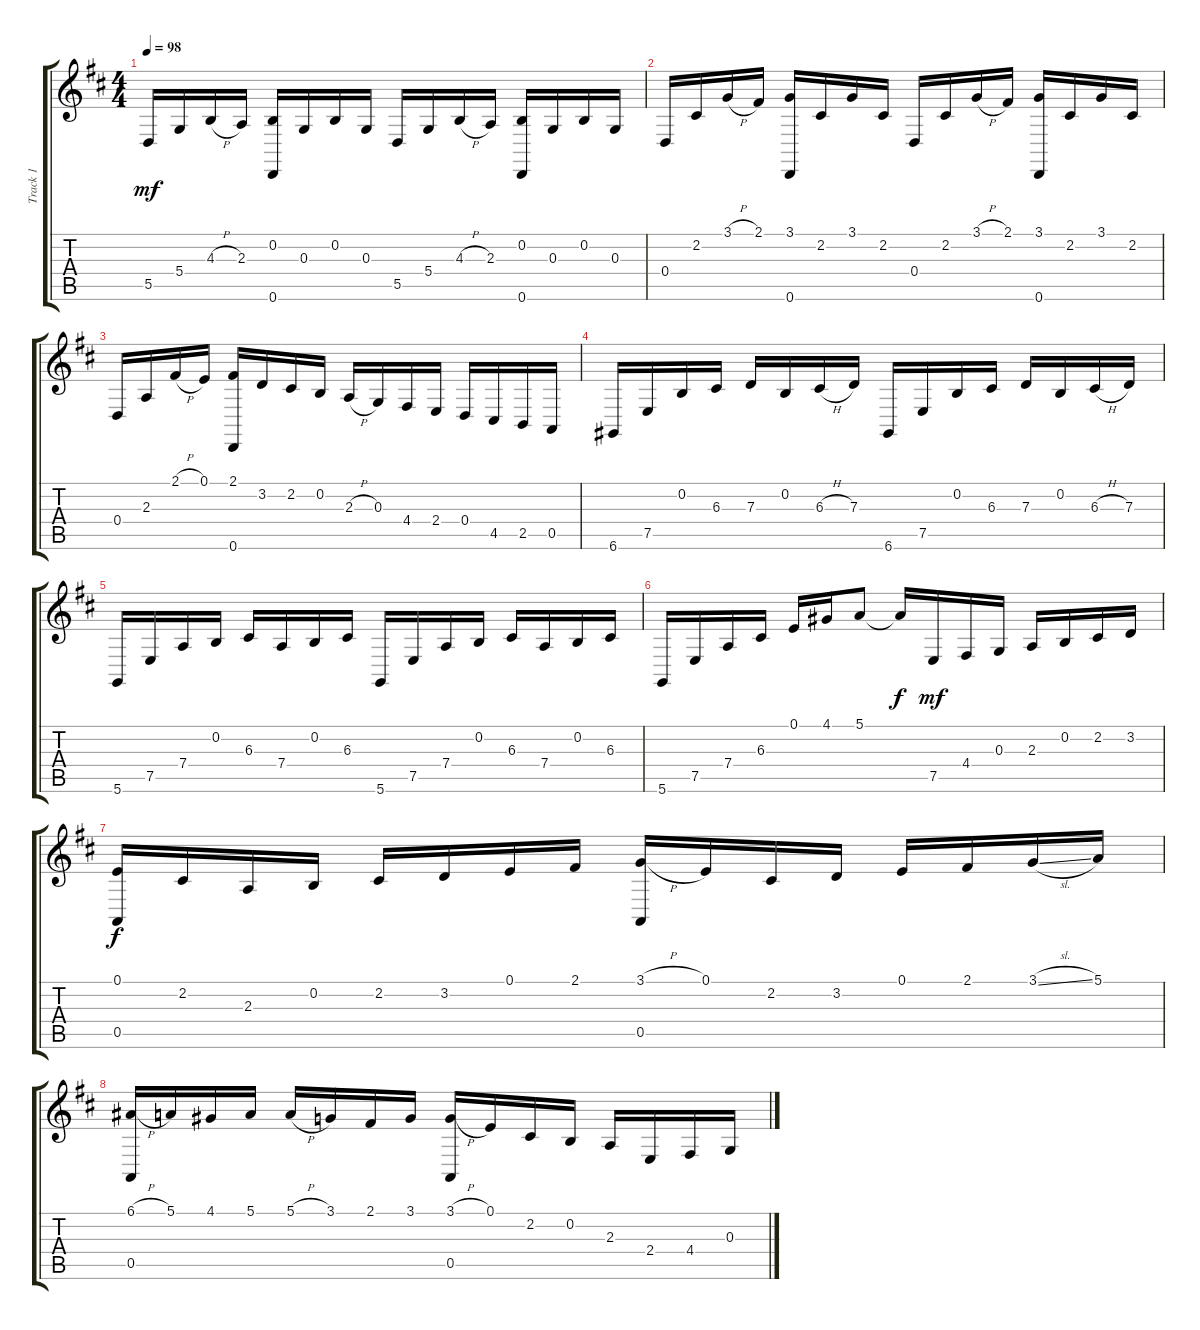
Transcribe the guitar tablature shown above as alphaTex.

\track ("Track 1" "Track 1") {instrument cello}
\staff {score tabs}
\tuning (E4 B3 G3 D3 A2 D2) {hide}
\ts (4 4)
\tempo 98
\clef g2
\ks d
5.5.16{dy mf} 5.4.16 4.3{h}.16 2.3.16 (0.2 0.6).16 0.3.16 0.2.16 0.3.16 5.5.16 5.4.16 4.3{h}.16 2.3.16 (0.2 0.6).16 0.3.16 0.2.16 0.3.16 |
0.4.16 2.2.16 3.1{h}.16 2.1.16 (3.1 0.6).16 2.2.16 3.1.16 2.2.16 0.4.16 2.2.16 3.1{h}.16 2.1.16 (3.1 0.6).16 2.2.16 3.1.16 2.2.16 |
0.4.16{beam Up} 2.3.16{beam Up} 2.1{h}.16{beam Up} 0.1.16{beam Up} (2.1 0.6).16 3.2.16 2.2.16 0.2.16 2.3{h}.16 0.3.16 4.4.16 2.4.16 0.4.16 4.5.16 2.5.16 0.5.16 |
6.6.16 7.5.16 0.2.16 6.3.16 7.3.16 0.2.16 6.3{h}.16 7.3.16 6.6.16 7.5.16 0.2.16 6.3.16 7.3.16 0.2.16 6.3{h}.16 7.3.16 |
5.6.16 7.5.16 7.4.16 0.2.16 6.3.16 7.4.16 0.2.16 6.3.16 5.6.16 7.5.16 7.4.16 0.2.16 6.3.16 7.4.16 0.2.16 6.3.16 |
5.6.16 7.5.16 7.4.16 6.3.16 0.1.16 4.1.16 5.1.8 5.1{t}.16{dy f beam Up} 7.5.16{dy mf beam Up} 4.4.16{beam Up} 0.3.16{beam Up} 2.3.16 0.2.16 2.2.16 3.2.16 |
(0.1 0.5).16{dy f} 2.2.16 2.3.16 0.2.16 2.2.16 3.2.16 0.1.16 2.1.16 (3.1{h} 0.5).16 0.1.16 2.2.16 3.2.16 0.1.16 2.1.16 3.1{sl}.16 5.1.16 |
(6.1{h} 0.5).16 5.1.16 4.1.16 5.1.16 5.1{h}.16 3.1.16 2.1.16 3.1.16 (3.1{h} 0.5).16 0.1.16 2.2.16 0.2.16 2.3.16 2.4.16 4.4.16 0.3.16
